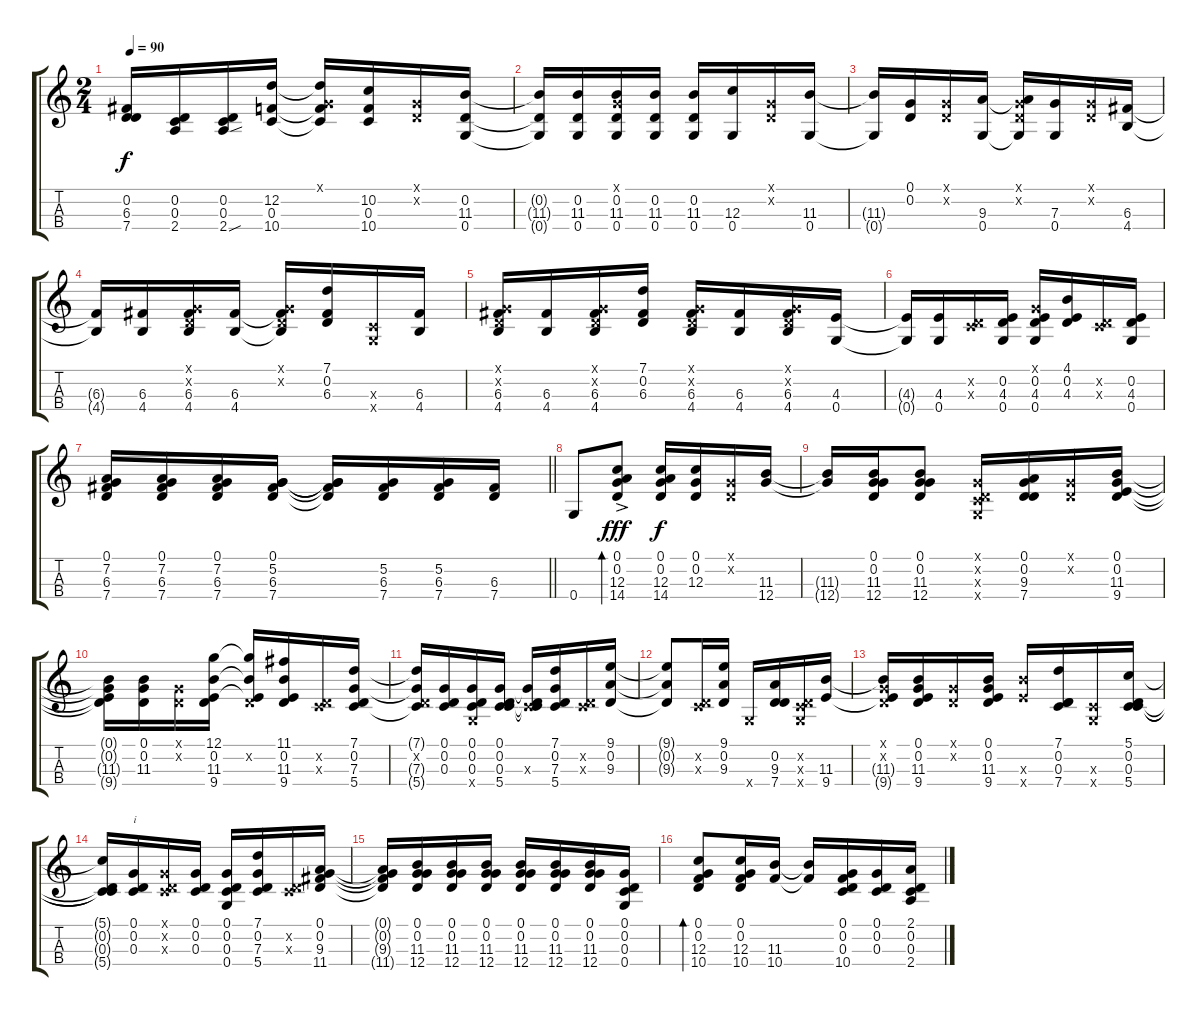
\track "" {instrument acousticguitarsteel}
\staff {score tabs}
\tuning (G3 D3 C3 G2) {hide}
\ts (2 4)
\tempo 90
\clef g2
\ks c
(0.2{t} 6.3{t} 7.4{t}).16{dy f} (0.2 0.3 2.4).16 (0.2 0.3 2.4{sou}).16 (12.2 0.3 10.4).16 (0.1{x} 12.2{t} 0.3{t} 10.4{t}).16 (10.2 0.3 10.4).16 (0.1{x} 0.2{x}).16 (0.2 11.3 0.4).16 |
(0.2{t} 11.3{t} 0.4{t}).16 (0.2 11.3 0.4).16 (0.1{x} 0.2 11.3 0.4).16 (0.2 11.3 0.4).16 (0.2 11.3 0.4).16 (12.3 0.4).16 (0.1{x} 0.2{x}).16 (11.3 0.4).16 |
(11.3{t} 0.4{t}).16 (0.1 0.2).16 (0.1{x} 0.2{x}).16 (9.3 0.4).16 (0.1{x} 0.2{x} 9.3{t} 0.4{t}).16 (7.3 0.4).16 (0.1{x} 0.2{x}).16 (6.3 4.4).16 |
(6.3{t} 4.4{t}).16 (6.3 4.4).16 (0.1{x} 0.2{x} 6.3 4.4).16 (6.3 4.4).16 (0.1{x} 0.2{x} 6.3{t} 4.4{t}).16 (7.1 0.2 6.3).16 (0.3{x} 0.4{x}).16 (6.3 4.4).16 |
(0.1{x} 0.2{x} 6.3 4.4).16 (6.3 4.4).16 (0.1{x} 0.2{x} 6.3 4.4).16 (7.1 0.2 6.3).16 (0.1{x} 0.2{x} 6.3 4.4).16 (6.3 4.4).16 (0.1{x} 0.2{x} 6.3 4.4).16 (4.3 0.4).16 |
(4.3{t} 0.4{t}).16 (4.3 0.4).16 (0.2{x} 0.3{x}).16 (0.2 4.3 0.4).16 (0.1{x} 0.2 4.3 0.4).16 (4.1 0.2 4.3).16 (0.2{x} 0.3{x}).16 (0.2 4.3 0.4).16 |
\barLineRight lightlight
(0.1 7.2 6.3 7.4).16 (0.1 7.2 6.3 7.4).16 (0.1 7.2 6.3 7.4).16 (0.1 5.2 6.3 7.4).16 (0.1{t} 5.2{t} 6.3{t} 7.4{t}).16 (5.2 6.3 7.4).16 (5.2 6.3 7.4).16 (6.3 7.4).16 |
0.4.8 (0.1{ac} 0.2 12.3 14.4).8{bd 120 dy fff} (0.1 0.2 12.3 14.4).16{dy f} (0.1 0.2 12.3).16 (0.1{x} 0.2{x}).16 (11.3 12.4).16 |
(11.3{t} 12.4{t}).16 (0.1 0.2 11.3 12.4).16 (0.1 0.2 11.3 12.4).8 (0.1{x} 0.2{x} 0.3{x} 0.4{x}).16 (0.1 0.2 9.3 7.4).16 (0.1{x} 0.2{x}).16 (0.1 0.2 11.3 9.4).16 |
(0.1{t} 0.2{t} 11.3{t} 9.4{t}).16 (0.1 0.2 11.3).16 (0.1{x} 0.2{x}).16 (12.1 0.2 11.3 9.4).16 (12.1{t} 0.2{x} 11.3{t} 9.4{t}).16 (11.1 0.2 11.3 9.4).16 (0.2{x} 0.3{x}).16 (7.1 0.2 7.3 5.4).16 |
(7.1{t} 0.2{x} 7.3{t} 5.4{t}).16 (0.1 0.2 0.3).16 (0.1 0.2 0.3 0.4{x}).16 (0.1 0.2 0.3 5.4).16 (0.1{t} 0.2{t} 0.3{x} 5.4{t}).16 (7.1 0.2 7.3 5.4).16 (0.2{x} 0.3{x}).16 (9.1 0.2 9.3).16 |
(9.1{t} 0.2{t} 9.3{t}).8 (0.2{x} 0.3{x}).16 (9.1 0.2 9.3).16 0.4{x}.16 (0.2 9.3 7.4).16 (0.2{x} 0.3{x} 0.4{x}).16 (11.3 9.4).16 |
(0.1{x} 0.2{x} 11.3{t} 9.4{t}).16 (0.1 0.2 11.3 9.4).16 (0.1{x} 0.2{x}).16 (0.1 0.2 11.3 9.4).16 (11.3{x} 9.4{x}).16 (7.1 0.2 0.3 7.4).16 (0.3{x} 0.4{x}).16 (5.1 0.2 0.3 5.4).16 |
(5.1{t} 0.2{t} 0.3{t} 5.4{t}).16 (0.1 0.2 0.3).16{txt "i"} (0.1{x} 0.2{x} 0.3{x}).16 (0.1 0.2 0.3).16 (0.1 0.2 0.3 0.4).16 (7.1 0.2 7.3 5.4).16 (0.2{x} 0.3{x}).16 (0.1 0.2 9.3 11.4).16 |
(0.1{t} 0.2{t} 9.3{t} 11.4{t}).16 (0.1 0.2 11.3 12.4).16 (0.1 0.2 11.3 12.4).16 (0.1 0.2 11.3 12.4).16 (0.1 0.2 11.3 12.4).16 (0.1 0.2 11.3 12.4).16 (0.1 0.2 11.3 12.4).16 (0.1 0.2 0.3 0.4).16 |
(0.1 0.2 12.3 10.4).8{bd 120} (0.1 0.2 12.3 10.4).16 (11.3 10.4).16 (11.3{t} 10.4{t}).16 (0.1 0.2 0.3 10.4).16 (0.1 0.2 0.3).16 (2.1 0.2 0.3 2.4).16
